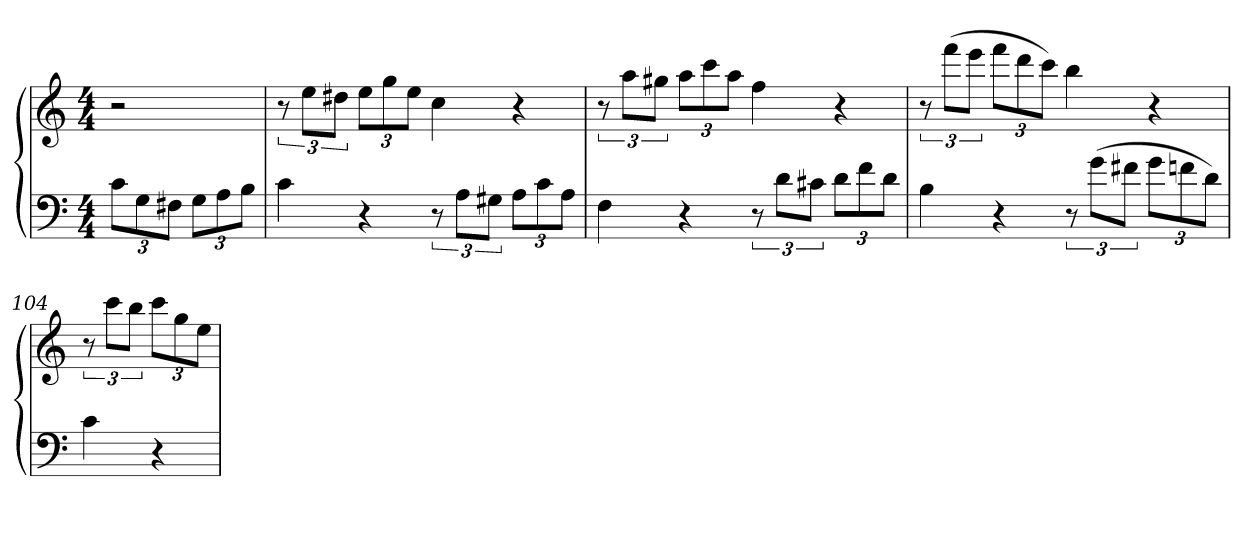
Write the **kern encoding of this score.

**kern	**kern
*part1	*part1
*staff2	*staff1
*clefF4	*clefG2
*k[]	*k[]
*C:	*C:
*M4/4	*M4/4
=	=
12cL	2r
12G	.
12F#XJ	.
12GL	.
12A	.
12BJ	.
=101	=101
4c	12r
.	12eeL
.	12dd#XJ
4r	12eeL
.	12gg
.	12eeJ
12r	4cc
12AL	.
12G#XJ	.
12AL	4r
12c	.
12AJ	.
=102	=102
4F	12r
.	12aaL
.	12gg#XJ
4r	12aaL
.	12ccc
.	12aaJ
12r	4ff
12dL	.
12c#XJ	.
12dL	4r
12f	.
12dJ	.
=103	=103
4B	12r
.	(12fffL
.	12eeeJ
4r	12fffL
.	12ddd
.	12cccJ)
12r	4bb
(12gL	.
12f#XJ	.
12gL	4r
12fn	.
12dJ)	.
=104	=104
4c	12r
.	12cccL
.	12bbJ
4r	12cccL
.	12gg
.	12eeJ
=	=
*-	*-
